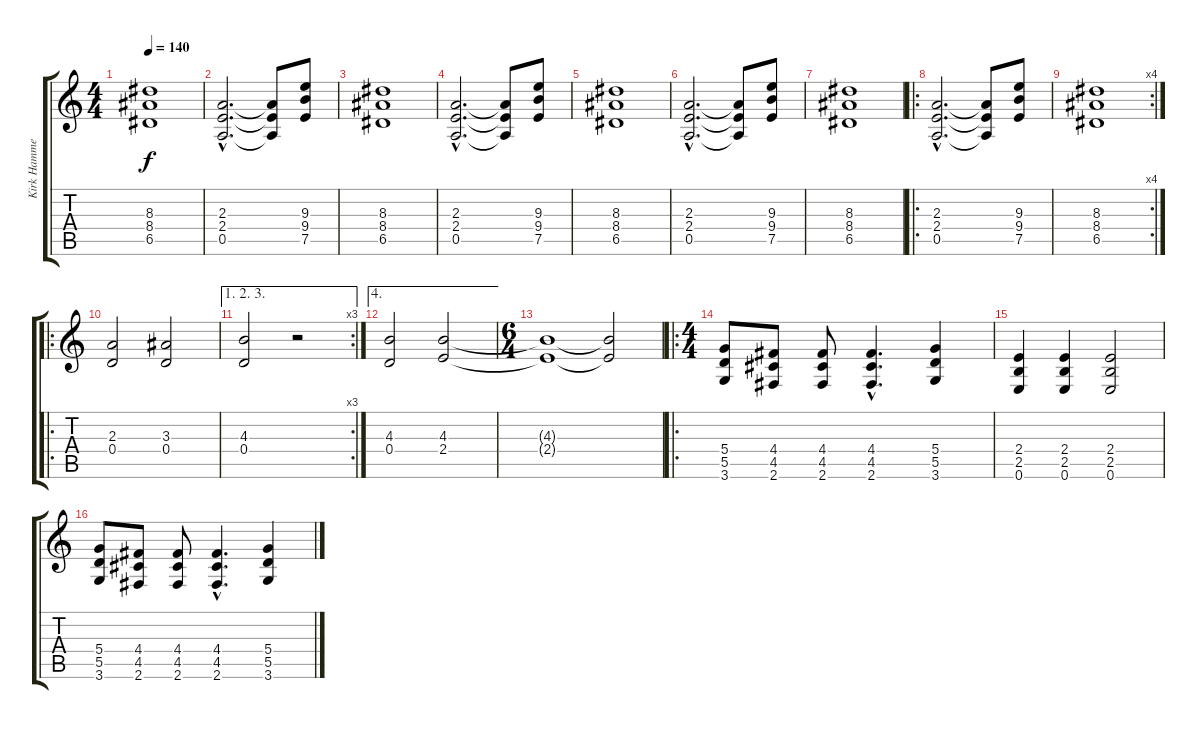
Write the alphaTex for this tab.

\track ("Kirk Hammet" "Kirk Hamme") {instrument distortionguitar}
\staff {score tabs}
\tuning (E4 B3 G3 D3 A2 E2) {hide}
\ts (4 4)
\tempo 140
\clef g2
\ks c
(8.3 8.4 6.5).1{dy f} |
(2.3{hac} 2.4{hac} 0.5{hac}).2{d} (2.3{t} 2.4{t} 0.5{t}).8 (9.3 9.4 7.5).8 |
(8.3 8.4 6.5).1 |
(2.3{hac} 2.4{hac} 0.5{hac}).2{d} (2.3{t} 2.4{t} 0.5{t}).8 (9.3 9.4 7.5).8 |
(8.3 8.4 6.5).1 |
(2.3{hac} 2.4{hac} 0.5{hac}).2{d} (2.3{t} 2.4{t} 0.5{t}).8 (9.3 9.4 7.5).8 |
(8.3 8.4 6.5).1 |
\ro
(2.3{hac} 2.4{hac} 0.5{hac}).2{d} (2.3{t} 2.4{t} 0.5{t}).8 (9.3 9.4 7.5).8 |
\rc 4
(8.3 8.4 6.5).1 |
\ro
(2.3 0.4).2 (3.3 0.4).2 |
\ae (1 2 3)
\rc 3
(4.3 0.4).2 r.2 |
\ae 4
(4.3 0.4).2 (4.3 2.4).2 |
\ts (6 4)
(4.3{t} 2.4{t}).1 (4.3{t} 2.4{t}).2 |
\ro
\ts (4 4)
(5.4 5.5 3.6).8 (4.4 4.5 2.6).8 (4.4 4.5 2.6).8 (4.4{hac} 4.5{hac} 2.6{hac}).4{d} (5.4 5.5 3.6).4 |
(2.4 2.5 0.6).4 (2.4 2.5 0.6).4 (2.4 2.5 0.6).2 |
(5.4 5.5 3.6).8 (4.4 4.5 2.6).8 (4.4 4.5 2.6).8 (4.4{hac} 4.5{hac} 2.6{hac}).4{d} (5.4 5.5 3.6).4
